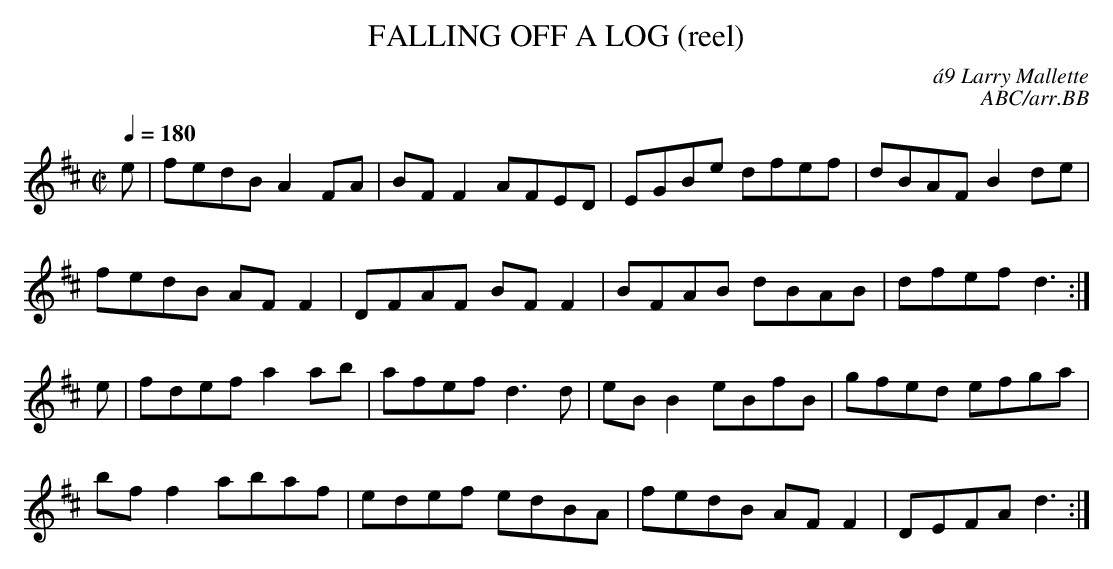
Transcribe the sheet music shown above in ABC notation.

X:1
T:FALLING OFF A LOG (reel)
C:\'a9 Larry Mallette
C:ABC/arr.BB
Q:1/4=180
M:C|
L:1/8
K:D
e|fedB A2FA|BFF2 AFED|EGBe dfef|dBAF B2de|
fedB AFF2|DFAF BFF2|BFAB dBAB|dfef d3:|
e|fdef a2ab|afef d3d|eBB2 eBfB|gfed efga|
bff2 abaf|edef edBA|fedB AFF2|DEFA d3:|
